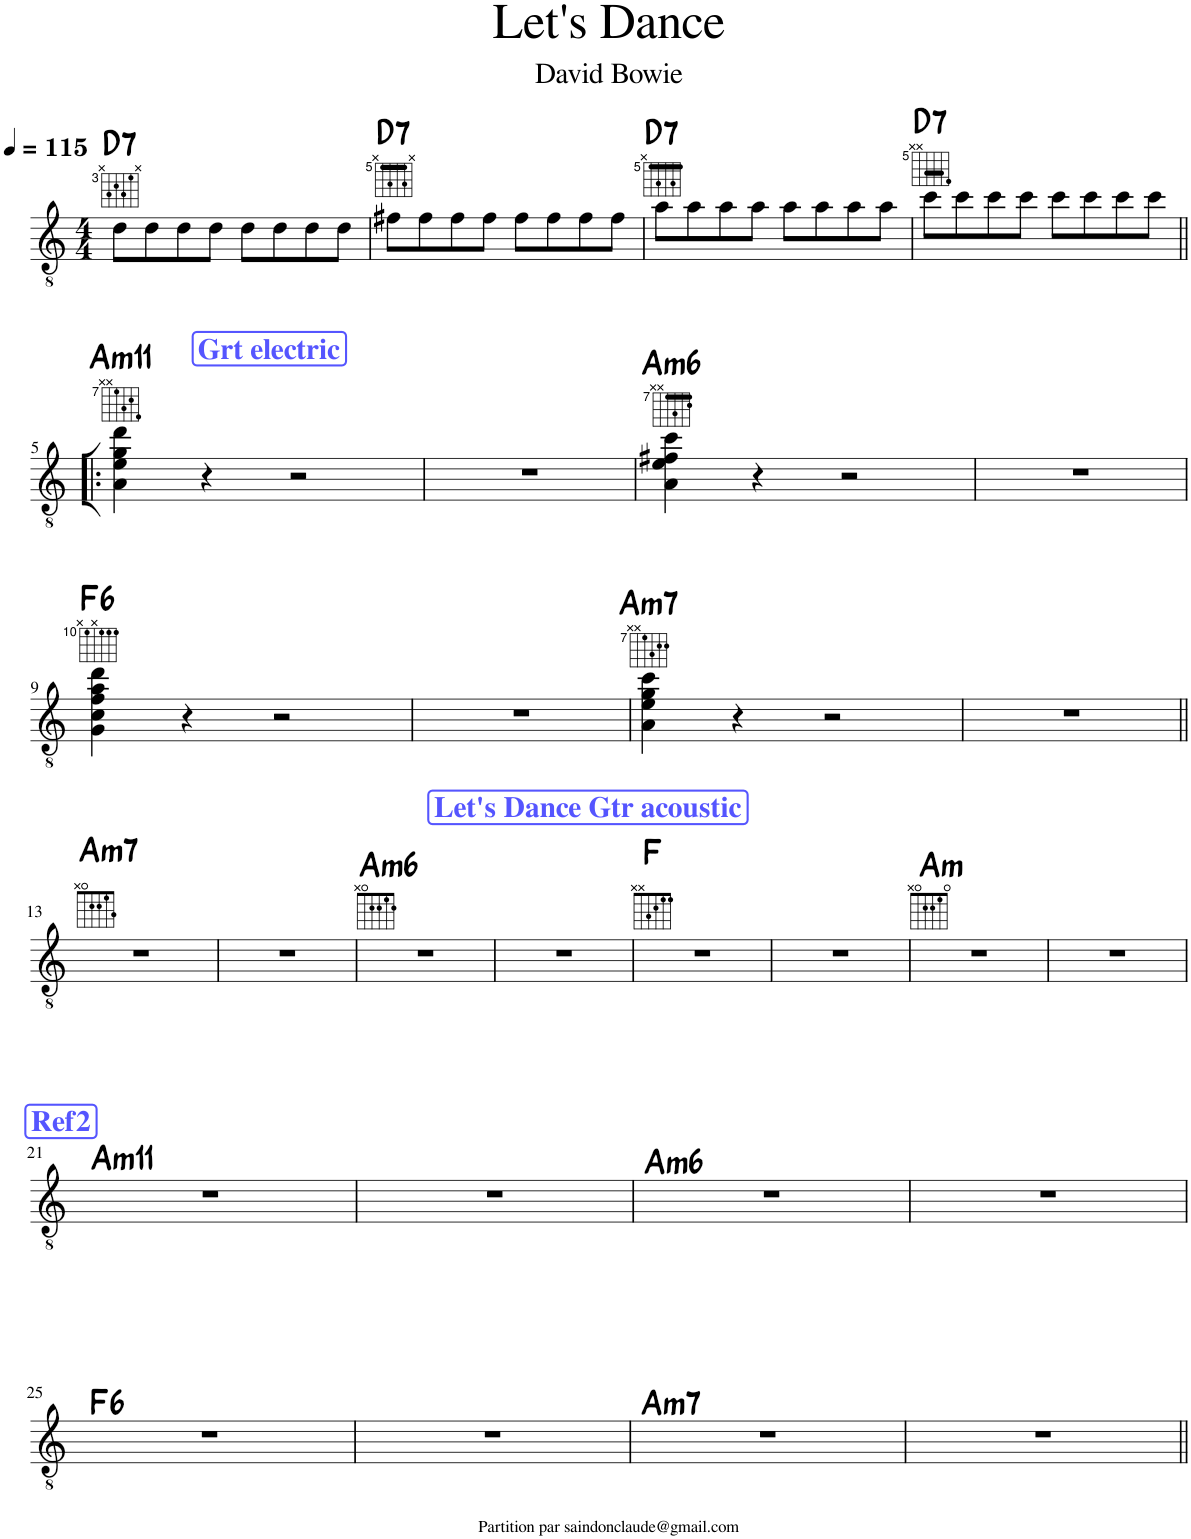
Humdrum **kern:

**kern	**harte
*part1	*part1
*staff1	*
*I"Classical Guitar	*
*I'Guit.	*
*clefGv2	*
*k[]	*
*M4/4	*
*MM115	*
=1	=1
!	!LO:H:kt=7
8d\L	D:7
8d\	.
8d\	.
8d\J	.
8d\L	.
8d\	.
8d\	.
8d\J	.
=2	=2
!	!LO:H:kt=7
8f#X\L	D:7
8f#\	.
8f#\	.
8f#\J	.
8f#\L	.
8f#\	.
8f#\	.
8f#\J	.
=3	=3
!	!LO:H:kt=7
8a\L	D:7
8a\	.
8a\	.
8a\J	.
8a\L	.
8a\	.
8a\	.
8a\J	.
=4	=4
!	!LO:H:kt=7
8cc\L	D:7
8cc\	.
8cc\	.
8cc\J	.
8cc\L	.
8cc\	.
8cc\	.
8cc\J	.
!!LO:LB:g=z
!!LO:REH:place=s1:a:B:cj:color=#5555FF:fs=14:t=Grt electric
=5!|:	=5!|:
!	!LO:H:kt=m11
4A\ 4e\ 4g\ 4dd\	A:min9(11)
4r	.
2r	.
=6	=6
1r	.
=7	=7
!	!LO:H:kt=m6
4A\ 4e\ 4f#X\ 4cc\	A:min6
4r	.
2r	.
=8	=8
1r	.
!!LO:LB:g=z
=9	=9
!	!LO:H:kt=6
4G\ 4c\ 4f\ 4a\ 4dd\	F:maj6
4r	.
2r	.
=10	=10
1r	.
=11	=11
!	!LO:H:kt=m7
4A\ 4e\ 4g\ 4cc\	A:min7
4r	.
2r	.
=12	=12
1r	.
!!LO:LB:g=z
!!LO:REH:place=s1:a:B:cj:color=#5555FF:fs=14:t=Let's Dance Gtr acoustic
=13||	=13||
!	!LO:H:kt=m7
1r	A:min7
=14	=14
1r	.
=15	=15
!	!LO:H:kt=m6
1r	A:min6
=16	=16
1r	.
=17	=17
1r	F:maj
=18	=18
1r	.
=19	=19
!	!LO:H:kt=m
1r	A:min
=20	=20
1r	.
!!LO:LB:g=z
!!LO:REH:place=s1:a:B:cj:color=#5555FF:fs=14:t=Ref2
=21	=21
!	!LO:H:kt=m11
1r	A:min9(11)
=22	=22
1r	.
=23	=23
!	!LO:H:kt=m6
1r	A:min6
=24	=24
1r	.
!!LO:LB:g=z
=25	=25
!	!LO:H:kt=6
1r	F:maj6
=26	=26
1r	.
=27	=27
!	!LO:H:kt=m7
1r	A:min7
=28	=28
1r	.
=||	=||
*-	*-
